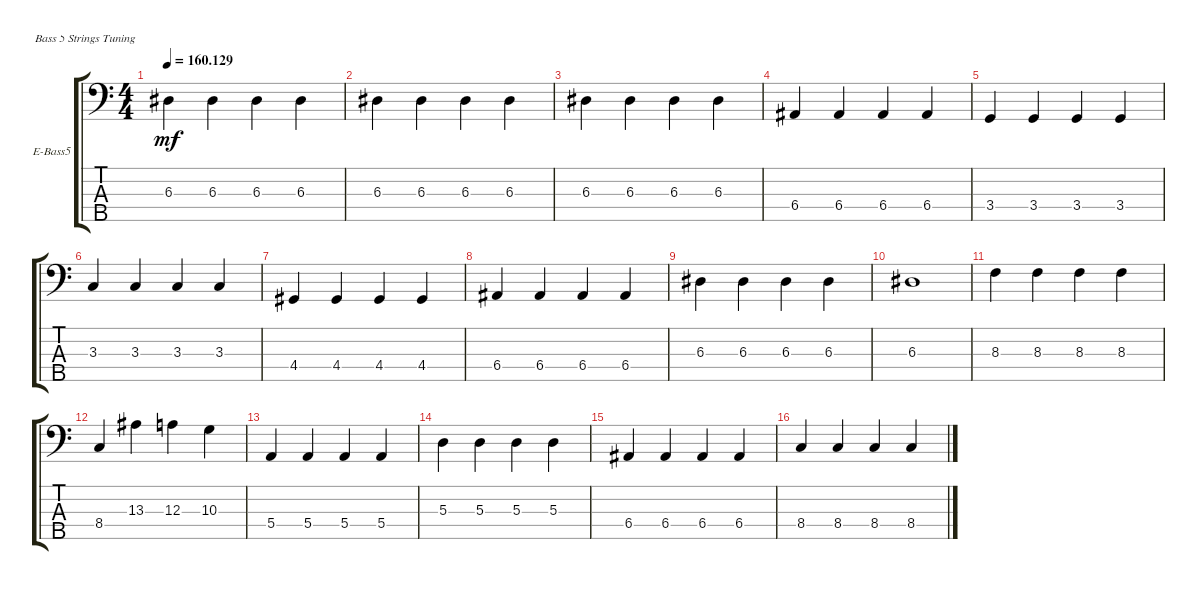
\defaultSystemsLayout 4
\bracketExtendMode groupsimilarinstruments
\firstSystemTrackNameOrientation horizontal
\otherSystemsTrackNameOrientation horizontal
\track ("Electric Bass" "E-Bass5") {instrument electricbassfinger}
\staff {score tabs}
\tuning (G2 D2 A1 E1 B0)
\ts (4 4)
\tempo
160.129
\accidentals auto
\clef f4
\ottava regular
\simile none
\ks c
6.3.4{dy mf} 6.3.4 6.3.4 6.3.4 |
6.3.4 6.3.4 6.3.4 6.3.4 |
6.3.4 6.3.4 6.3.4 6.3.4 |
6.4.4 6.4.4 6.4.4 6.4.4 |
3.4.4 3.4.4 3.4.4 3.4.4 |
3.3.4 3.3.4 3.3.4 3.3.4 |
4.4.4 4.4.4 4.4.4 4.4.4 |
6.4.4 6.4.4 6.4.4 6.4.4 |
6.3.4 6.3.4 6.3.4 6.3.4 |
6.3.1 |
8.3.4 8.3.4 8.3.4 8.3.4 |
8.4.4 13.3.4 12.3.4 10.3.4 |
5.4.4 5.4.4 5.4.4 5.4.4 |
5.3.4 5.3.4 5.3.4 5.3.4 |
6.4.4 6.4.4 6.4.4 6.4.4 |
8.4.4 8.4.4 8.4.4 8.4.4
